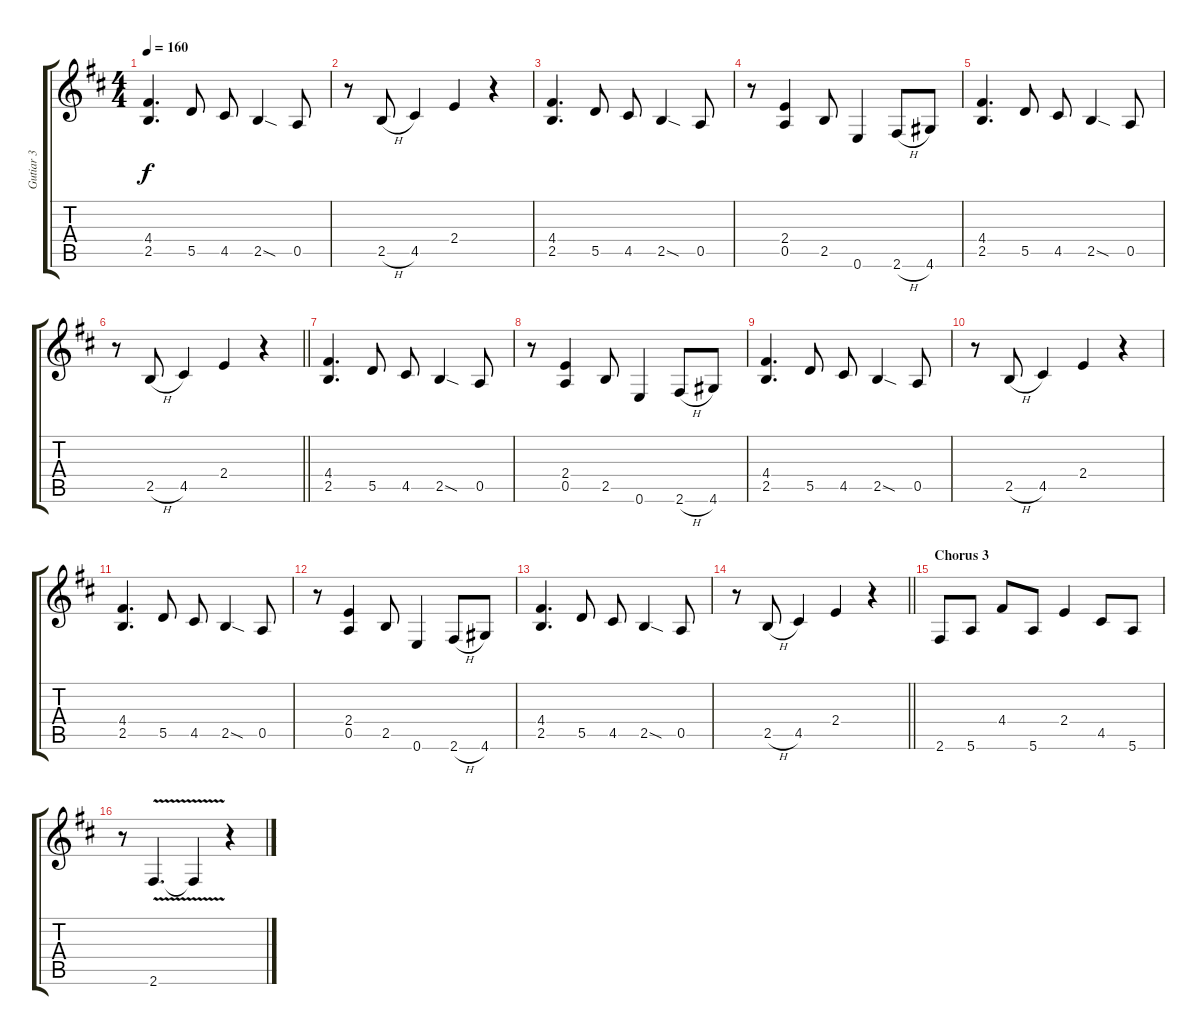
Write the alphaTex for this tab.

\track ("Gutiar 3" "Gutiar 3") {instrument distortionguitar}
\staff {score tabs}
\tuning (E4 B3 G3 D3 A2 E2) {hide}
\ts (4 4)
\tempo 160
\clef g2
\ks d
(4.4 2.5).4{d dy f} 5.5.8 4.5.8 2.5{sod}.4 0.5.8 |
r.8 2.5{h}.8 4.5.4 2.4.4 r.4 |
(4.4 2.5).4{d} 5.5.8 4.5.8 2.5{sod}.4 0.5.8 |
r.8 (2.4 0.5).4 2.5.8 0.6.4 2.6{h}.8 4.6.8 |
(4.4 2.5).4{d} 5.5.8 4.5.8 2.5{sod}.4 0.5.8 |
\barLineRight lightlight
r.8 2.5{h}.8 4.5.4 2.4.4 r.4 |
(4.4 2.5).4{d} 5.5.8 4.5.8 2.5{sod}.4 0.5.8 |
r.8 (2.4 0.5).4 2.5.8 0.6.4 2.6{h}.8 4.6.8 |
(4.4 2.5).4{d} 5.5.8 4.5.8 2.5{sod}.4 0.5.8 |
r.8 2.5{h}.8 4.5.4 2.4.4 r.4 |
(4.4 2.5).4{d} 5.5.8 4.5.8 2.5{sod}.4 0.5.8 |
r.8 (2.4 0.5).4 2.5.8 0.6.4 2.6{h}.8 4.6.8 |
(4.4 2.5).4{d} 5.5.8 4.5.8 2.5{sod}.4 0.5.8 |
\barLineRight lightlight
r.8 2.5{h}.8 4.5.4 2.4.4 r.4 |
\section ("" "Chorus 3")
2.6.8 5.6.8 4.4.8 5.6.8 2.4.4 4.5.8 5.6.8 |
r.8 2.6{v}.4{d} 2.6{t}.4 r.4
